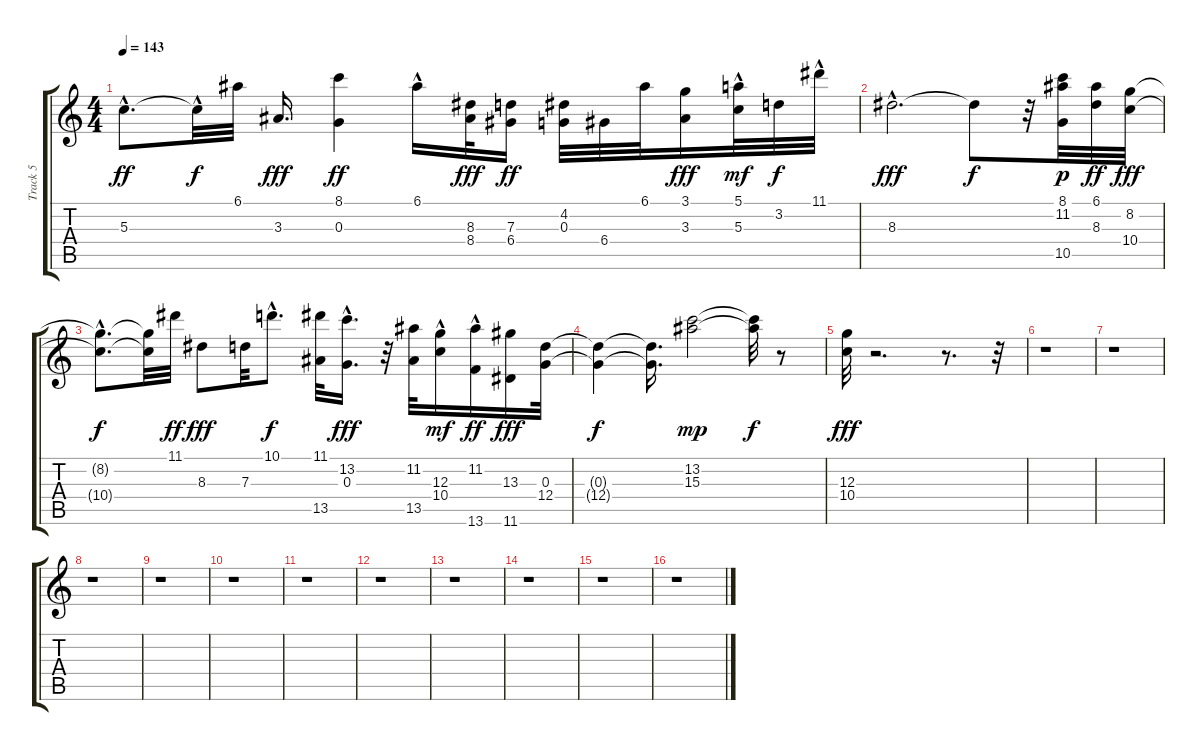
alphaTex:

\track ("Track 5" "Track 5") {instrument distortionguitar}
\staff {score tabs}
\tuning (E4 B3 G3 D3 A2 E2) {hide}
\ts (4 4)
\tempo 143
\clef g2
\ks c
5.3{hac}.8{d dy ff} 5.3{hac t}.32{dy f} 6.1.32 3.3.16{d dy fff} (8.1 0.3).4{dy ff} 6.1{hac}.16 (8.3 8.4).32{dy fff} (7.3 6.4).16{dy ff} (4.2 0.3).32 6.4.32 6.1.32 (3.1 3.3).16{dy fff} (5.1 5.3{hac}).32{dy mf} 3.2.32{dy f} 11.1{hac}.32 |
8.3{hac}.2{d dy fff} 8.3{t}.8{dy f} r.32 (8.1 11.2 10.5).32{dy p} (6.1 8.3).32{dy ff} (8.2 10.4).32{dy fff} |
(8.2{hac t} 10.4{hac t}).8{d dy f} (8.2{t} 10.4{t}).32 11.1.32{dy ff} 8.3.8{dy fff} 7.3.32 10.1{hac}.8{d dy f} (11.1 13.5).32 (13.2{hac} 0.3{hac}).16{d dy fff} r.32 (11.2 13.5).32 (12.3{hac} 10.4).16{dy mf} (11.2{hac} 13.6{hac}).16{dy ff} (13.3 11.6).16{dy fff} (0.3 12.4).32 |
(0.3{t} 12.4{t}).4{dy f} (0.3{t} 12.4{t}).16{d} (13.2 15.3).2{dy mp} (13.2{t} 15.3{t}).32{dy f} r.8 |
(12.3 10.4).32{dy fff} r.2{d} r.8{d} r.32 |
r.1 |
r.1 |
r.1 |
r.1 |
r.1 |
r.1 |
r.1 |
r.1 |
r.1 |
r.1 |
r.1
